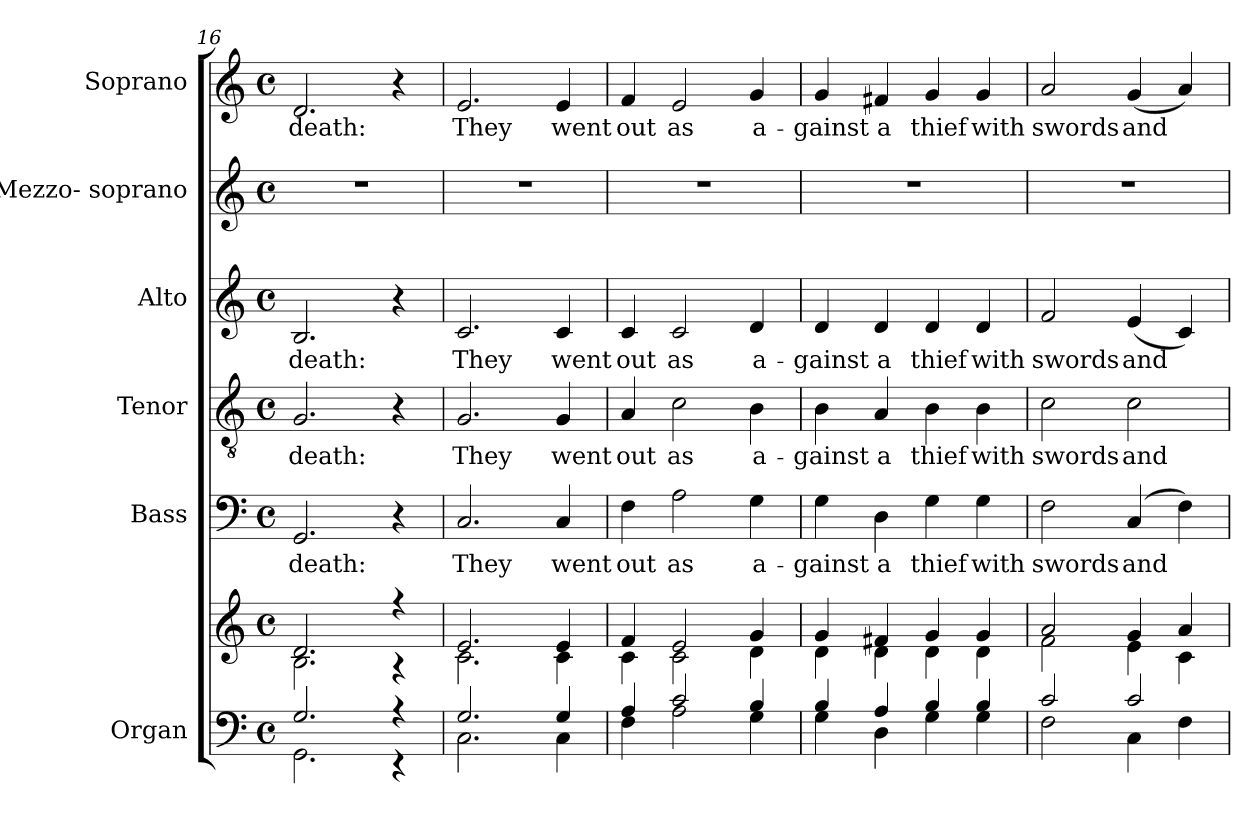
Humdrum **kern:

**kern	**kern	**kern	**text	**kern	**text	**kern	**text	**kern	**kern	**text
*part6	*part6	*part5	*part5	*part4	*part4	*part3	*part3	*part2	*part1	*part1
*staff7	*staff6	*staff5	*staff5	*staff4	*staff4	*staff3	*staff3	*staff2	*staff1	*staff1
*I"Organ	*	*I"Bass	*	*I"Tenor	*	*I"Alto	*	*I"Mezzo- soprano	*I"Soprano	*
*I'Org.	*	*I'B	*	*I'T.	*	*I'A	*	*I'M-S.	*I'S	*
*clefF4	*clefG2	*clefF4	*	*clefGv2	*	*clefG2	*	*clefG2	*clefG2	*
*	*	*	*	*ITrd7c12	*	*	*	*	*	*
*k[]	*k[]	*k[]	*	*k[]	*	*k[]	*	*k[]	*k[]	*
*C:	*C:	*C:	*	*C:	*	*C:	*	*C:	*C:	*
*M4/4	*M4/4	*M4/4	*	*M4/4	*	*M4/4	*	*M4/4	*M4/4	*
*met(c)	*met(c)	*met(c)	*	*met(c)	*	*met(c)	*	*met(c)	*met(c)	*
=16	=16	=16	=16	=16	=16	=16	=16	=16	=16	=16
*^	*^	*	*	*	*	*	*	*	*	*
!	!	!	!	!	!LO:LY:b:color=#000000	!	!	!	!	!	!	!
!	!	!	!	!	!	!	!LO:LY:b:color=#000000	!	!	!	!	!
!	!	!	!	!	!	!	!	!	!LO:LY:b:color=#000000	!	!	!
!	!	!	!	!	!	!	!	!	!	!	!	!LO:LY:b:color=#000000
2.Gi/	2.GGi\	2.di/	2.Bi\	2.GGi/	death:	2.GGi/	death:	2.Bi/	death:	1r	2.di/	death:
4r	4r	4r	4r	4r	.	4r	.	4r	.	.	4r	.
!!LO:PB:g=z
=17	=17	=17	=17	=17	=17	=17	=17	=17	=17	=17	=17	=17
!	!	!	!	!	!LO:LY:b:color=#000000	!	!	!	!	!	!	!
!	!	!	!	!	!	!	!LO:LY:b:color=#000000	!	!	!	!	!
!	!	!	!	!	!	!	!	!	!LO:LY:b:color=#000000	!	!	!
!	!	!	!	!	!	!	!	!	!	!	!	!LO:LY:b:color=#000000
2.Gi/	2.Ci\	2.ei/	2.ci\	2.Ci/	They	2.GGi/	They	2.ci/	They	1r	2.ei/	They
!	!	!	!	!	!LO:LY:b:color=#000000	!	!	!	!	!	!	!
!	!	!	!	!	!	!	!LO:LY:b:color=#000000	!	!	!	!	!
!	!	!	!	!	!	!	!	!	!LO:LY:b:color=#000000	!	!	!
!	!	!	!	!	!	!	!	!	!	!	!	!LO:LY:b:color=#000000
4Gi/	4Ci\	4ei/	4ci\	4Ci/	went	4GGi/	went	4ci/	went	.	4ei/	went
=18	=18	=18	=18	=18	=18	=18	=18	=18	=18	=18	=18	=18
!	!	!	!	!	!LO:LY:b:color=#000000	!	!	!	!	!	!	!
!	!	!	!	!	!	!	!LO:LY:b:color=#000000	!	!	!	!	!
!	!	!	!	!	!	!	!	!	!LO:LY:b:color=#000000	!	!	!
!	!	!	!	!	!	!	!	!	!	!	!	!LO:LY:b:color=#000000
4Ai/	4Fi\	4fi/	4ci\	4Fi\	out	4AAi/	out	4ci/	out	1r	4fi/	out
!	!	!	!	!	!LO:LY:b:color=#000000	!	!	!	!	!	!	!
!	!	!	!	!	!	!	!LO:LY:b:color=#000000	!	!	!	!	!
!	!	!	!	!	!	!	!	!	!LO:LY:b:color=#000000	!	!	!
!	!	!	!	!	!	!	!	!	!	!	!	!LO:LY:b:color=#000000
2ci/	2Ai\	2ei/	2ci\	2Ai\	as	2Ci\	as	2ci/	as	.	2ei/	as
!	!	!	!	!	!LO:LY:b:color=#000000	!	!	!	!	!	!	!
!	!	!	!	!	!	!	!LO:LY:b:color=#000000	!	!	!	!	!
!	!	!	!	!	!	!	!	!	!LO:LY:b:color=#000000	!	!	!
!	!	!	!	!	!	!	!	!	!	!	!	!LO:LY:b:color=#000000
4Bi/	4Gi\	4gi/	4di\	4Gi\	a-	4BBi\	a-	4di/	a-	.	4gi/	a-
=19	=19	=19	=19	=19	=19	=19	=19	=19	=19	=19	=19	=19
!	!	!	!	!	!LO:LY:b:color=#000000	!	!	!	!	!	!	!
!	!	!	!	!	!	!	!LO:LY:b:color=#000000	!	!	!	!	!
!	!	!	!	!	!	!	!	!	!LO:LY:b:color=#000000	!	!	!
!	!	!	!	!	!	!	!	!	!	!	!	!LO:LY:b:color=#000000
4Bi/	4Gi\	4gi/	4di\	4Gi\	-gainst	4BBi\	-gainst	4di/	-gainst	1r	4gi/	-gainst
!	!	!	!	!	!LO:LY:b:color=#000000	!	!	!	!	!	!	!
!	!	!	!	!	!	!	!LO:LY:b:color=#000000	!	!	!	!	!
!	!	!	!	!	!	!	!	!	!LO:LY:b:color=#000000	!	!	!
!	!	!	!	!	!	!	!	!	!	!	!	!LO:LY:b:color=#000000
4Ai/	4Di\	4f#Xi/	4di\	4Di\	a	4AAi/	a	4di/	a	.	4f#Xi/	a
!	!	!	!	!	!LO:LY:b:color=#000000	!	!	!	!	!	!	!
!	!	!	!	!	!	!	!LO:LY:b:color=#000000	!	!	!	!	!
!	!	!	!	!	!	!	!	!	!LO:LY:b:color=#000000	!	!	!
!	!	!	!	!	!	!	!	!	!	!	!	!LO:LY:b:color=#000000
4Bi/	4Gi\	4gi/	4di\	4Gi\	thief	4BBi\	thief	4di/	thief	.	4gi/	thief
!	!	!	!	!	!LO:LY:b:color=#000000	!	!	!	!	!	!	!
!	!	!	!	!	!	!	!LO:LY:b:color=#000000	!	!	!	!	!
!	!	!	!	!	!	!	!	!	!LO:LY:b:color=#000000	!	!	!
!	!	!	!	!	!	!	!	!	!	!	!	!LO:LY:b:color=#000000
4Bi/	4Gi\	4gi/	4di\	4Gi\	with	4BBi\	with	4di/	with	.	4gi/	with
=20	=20	=20	=20	=20	=20	=20	=20	=20	=20	=20	=20	=20
!	!	!	!	!	!LO:LY:b:color=#000000	!	!	!	!	!	!	!
!	!	!	!	!	!	!	!LO:LY:b:color=#000000	!	!	!	!	!
!	!	!	!	!	!	!	!	!	!LO:LY:b:color=#000000	!	!	!
!	!	!	!	!	!	!	!	!	!	!	!	!LO:LY:b:color=#000000
2ci/	2Fi\	2ai/	2fi\	2Fi\	swords	2Ci\	swords	2fi/	swords	1r	2ai/	swords
!	!	!	!	!	!LO:LY:b:color=#000000	!	!	!	!	!	!	!
!	!	!	!	!	!	!	!LO:LY:b:color=#000000	!	!	!	!	!
!	!	!	!	!	!	!	!	!	!LO:LY:b:color=#000000	!	!	!
!	!	!	!	!	!	!	!	!	!	!	!	!LO:LY:b:color=#000000
2ci/	4Ci\	4gi/	4ei\	(4Ci/	and	2Ci\	and	(4ei/	and	.	(4gi/	and
.	4Fi\	4ai/	4ci\	4Fi\)	.	.	.	4ci/)	.	.	4ai/)	.
*v	*v	*	*	*	*	*	*	*	*	*	*	*
*	*v	*v	*	*	*	*	*	*	*	*	*
=	=	=	=	=	=	=	=	=	=	=
*-	*-	*-	*-	*-	*-	*-	*-	*-	*-	*-
